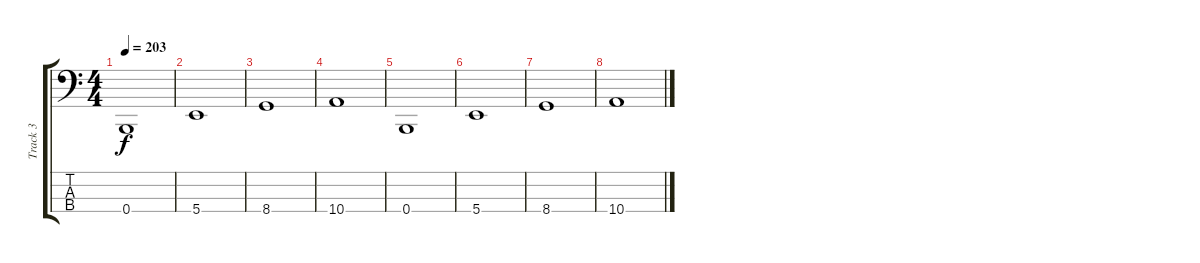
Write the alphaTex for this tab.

\track ("Track 3" "Track 3") {instrument electricbasspick}
\staff {score tabs}
\tuning (E2 B1 Gb1 B0) {hide}
\ts (4 4)
\tempo 203
\clef f4
\ks c
0.4.1{dy f} |
5.4.1 |
8.4.1 |
10.4.1 |
0.4.1 |
5.4.1 |
8.4.1 |
10.4.1
